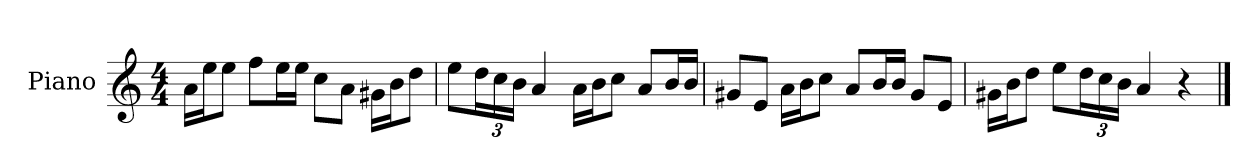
**kern
*part1
*staff1
*I"Piano
*I'P-no
*clefG2
*k[]
*M4/4
*MM90
=1
16a\LL
16ee\J
8ee\J
8ff\L
16ee\L
16ee\JJ
8cc\L
8a\J
16g#X\LL
16b\J
8dd\J
=2
8ee\L
*Xbrackettup
24dd\L
24cc\
24b\JJ
4a/
16a\LL
16b\J
8cc\J
8a/L
16b/L
16b/JJ
=3
8g#X/L
8e/J
16a\LL
16b\J
8cc\J
8a/L
16b/L
16b/JJ
8g#/L
8e/J
=4
16g#X\LL
16b\J
8dd\J
8ee\L
24dd\L
24cc\
24b\JJ
4a/
4r
==
*-
